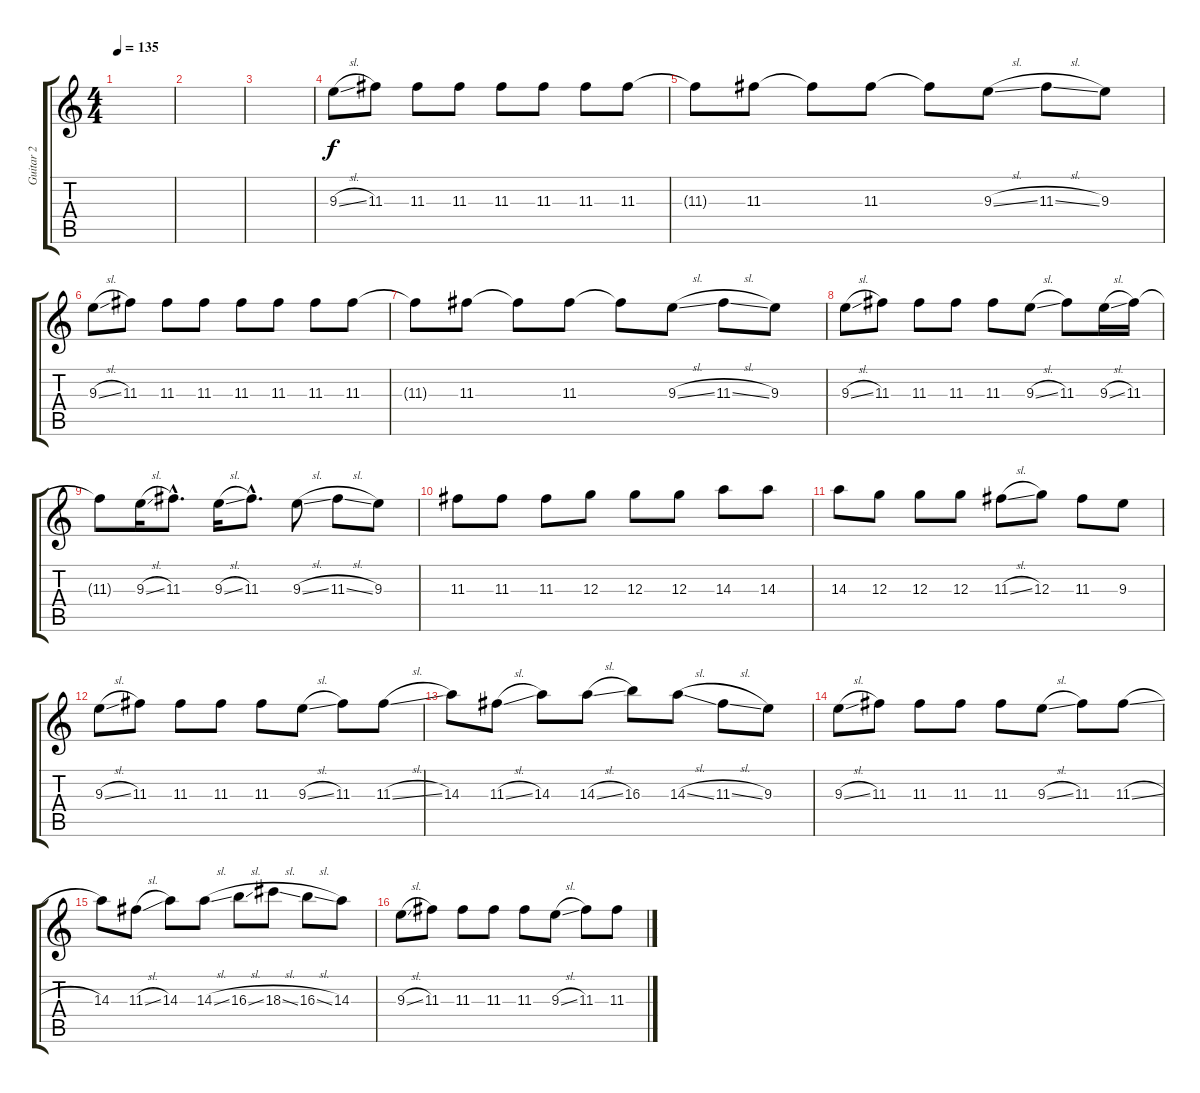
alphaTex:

\track ("Guitar 2" "Guitar 2") {instrument overdrivenguitar}
\staff {score tabs}
\tuning (E4 B3 G3 D3 A2 E2) {hide}
\ts (4 4)
\tempo 135
\clef g2
\ks c
|
|
|
9.3{sl}.8 11.3.8 11.3.8 11.3.8 11.3.8 11.3.8 11.3.8 11.3.8 |
11.3{t}.8 11.3.8 11.3{t}.8 11.3.8 11.3{t}.8 9.3{sl}.8 11.3{sl}.8 9.3.8 |
9.3{sl}.8 11.3.8 11.3.8 11.3.8 11.3.8 11.3.8 11.3.8 11.3.8 |
11.3{t}.8 11.3.8 11.3{t}.8 11.3.8 11.3{t}.8 9.3{sl}.8 11.3{sl}.8 9.3.8 |
9.3{sl}.8 11.3.8 11.3.8 11.3.8 11.3.8 9.3{sl}.8 11.3.8 9.3{sl}.16 11.3.16 |
11.3{t}.8 9.3{sl}.16 11.3{hac}.8{d} 9.3{sl}.16 11.3{hac}.8{d} 9.3{sl}.8 11.3{sl}.8 9.3.8 |
11.3.8 11.3.8 11.3.8 12.3.8 12.3.8 12.3.8 14.3.8 14.3.8 |
14.3.8 12.3.8 12.3.8 12.3.8 11.3{sl}.8 12.3.8 11.3.8 9.3.8 |
9.3{sl}.8 11.3.8 11.3.8 11.3.8 11.3.8 9.3{sl}.8 11.3.8 11.3{sl}.8 |
14.3.8 11.3{sl}.8 14.3.8 14.3{sl}.8 16.3.8 14.3{sl}.8 11.3{sl}.8 9.3.8 |
9.3{sl}.8 11.3.8 11.3.8 11.3.8 11.3.8 9.3{sl}.8 11.3.8 11.3{sl}.8 |
14.3.8 11.3{sl}.8 14.3.8 14.3{sl}.8 16.3{sl}.8 18.3{sl}.8 16.3{sl}.8 14.3.8 |
9.3{sl}.8 11.3.8 11.3.8 11.3.8 11.3.8 9.3{sl}.8 11.3.8 11.3{sl}.8
